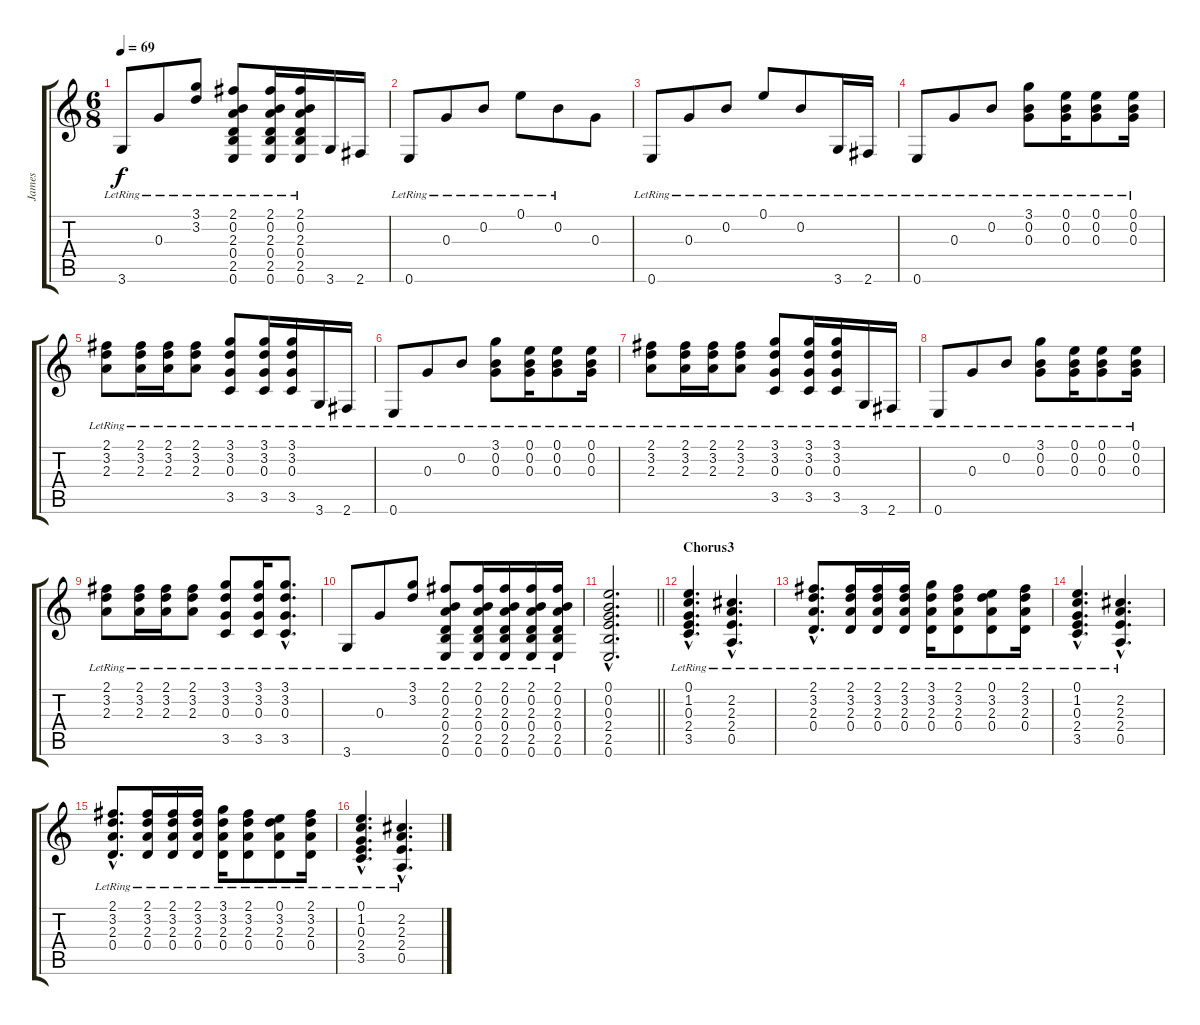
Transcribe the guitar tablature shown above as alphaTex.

\track ("James" "James") {instrument electricguitarclean}
\staff {score tabs}
\tuning (E4 B3 G3 D3 A2 E2) {hide}
\ts (6 8)
\tempo 69
\clef g2
\ks c
3.6{lr}.8{dy f} 0.3{lr}.8 (3.1{lr} 3.2{lr}).8 (2.1{lr} 0.2{lr} 2.3{lr} 0.4{lr} 2.5{lr} 0.6{lr}).8 (2.1{lr} 0.2{lr} 2.3{lr} 0.4{lr} 2.5{lr} 0.6{lr}).16 (2.1{lr} 0.2{lr} 2.3{lr} 0.4{lr} 2.5{lr} 0.6{lr}).16 3.6.16 2.6.16 |
0.6{lr}.8 0.3{lr}.8 0.2{lr}.8 0.1{lr}.8 0.2{lr}.8 0.3.8 |
0.6{lr}.8 0.3{lr}.8 0.2{lr}.8 0.1{lr}.8 0.2{lr}.8 3.6{lr}.16 2.6{lr}.16 |
0.6{lr}.8 0.3{lr}.8 0.2{lr}.8 (3.1{lr} 0.2{lr} 0.3{lr}).8 (0.1{lr} 0.2{lr} 0.3{lr}).16 (0.1{lr} 0.2{lr} 0.3{lr}).8 (0.1{lr} 0.2{lr} 0.3{lr}).16 |
(2.1{lr} 3.2{lr} 2.3{lr}).8 (2.1{lr} 3.2{lr} 2.3{lr}).16 (2.1{lr} 3.2{lr} 2.3{lr}).16 (2.1{lr} 3.2{lr} 2.3{lr}).8 (3.1{lr} 3.2{lr} 0.3{lr} 3.5{lr}).8 (3.1{lr} 3.2{lr} 0.3{lr} 3.5{lr}).16 (3.1{lr} 3.2{lr} 0.3{lr} 3.5{lr}).16 3.6{lr}.16 2.6{lr}.16 |
0.6{lr}.8 0.3{lr}.8 0.2{lr}.8 (3.1{lr} 0.2{lr} 0.3{lr}).8 (0.1{lr} 0.2{lr} 0.3{lr}).16 (0.1{lr} 0.2{lr} 0.3{lr}).8 (0.1{lr} 0.2{lr} 0.3{lr}).16 |
(2.1{lr} 3.2{lr} 2.3{lr}).8 (2.1{lr} 3.2{lr} 2.3{lr}).16 (2.1{lr} 3.2{lr} 2.3{lr}).16 (2.1{lr} 3.2{lr} 2.3{lr}).8 (3.1{lr} 3.2{lr} 0.3{lr} 3.5{lr}).8 (3.1{lr} 3.2{lr} 0.3{lr} 3.5{lr}).16 (3.1{lr} 3.2{lr} 0.3{lr} 3.5{lr}).16 3.6{lr}.16 2.6{lr}.16 |
0.6{lr}.8 0.3{lr}.8 0.2{lr}.8 (3.1{lr} 0.2{lr} 0.3{lr}).8 (0.1{lr} 0.2{lr} 0.3{lr}).16 (0.1{lr} 0.2{lr} 0.3{lr}).8 (0.1{lr} 0.2{lr} 0.3{lr}).16 |
(2.1{lr} 3.2{lr} 2.3{lr}).8 (2.1{lr} 3.2{lr} 2.3{lr}).16 (2.1{lr} 3.2{lr} 2.3{lr}).16 (2.1{lr} 3.2{lr} 2.3{lr}).8 (3.1{lr} 3.2{lr} 0.3{lr} 3.5{lr}).8 (3.1{lr} 3.2{lr} 0.3{lr} 3.5{lr}).16 (3.1{hac lr} 3.2{hac lr} 0.3{hac lr} 3.5{hac lr}).8{d} |
3.6{lr}.8 0.3{lr}.8 (3.1{lr} 3.2{lr}).8 (2.1{lr} 0.2{lr} 2.3{lr} 0.4{lr} 2.5{lr} 0.6{lr}).8 (2.1{lr} 0.2{lr} 2.3{lr} 0.4{lr} 2.5{lr} 0.6{lr}).16 (2.1{lr} 0.2{lr} 2.3{lr} 0.4{lr} 2.5{lr} 0.6{lr}).16 (2.1{lr} 0.2{lr} 2.3{lr} 0.4{lr} 2.5{lr} 0.6{lr}).16 (2.1{lr} 0.2{lr} 2.3{lr} 0.4{lr} 2.5{lr} 0.6{lr}).16 |
\barLineRight lightlight
(0.1{hac} 0.2{hac} 0.3{hac} 2.4{hac} 2.5{hac} 0.6{hac}).2{d} |
\section ("" "Chorus3")
(0.1{hac lr} 1.2{hac lr} 0.3{hac lr} 2.4{hac lr} 3.5{hac lr}).4{d} (2.2{hac lr} 2.3{hac lr} 2.4{hac lr} 0.5{hac lr}).4{d} |
(2.1{hac lr} 3.2{hac lr} 2.3{hac lr} 0.4{hac lr}).8{d} (2.1{lr} 3.2{lr} 2.3{lr} 0.4{lr}).16 (2.1{lr} 3.2{lr} 2.3{lr} 0.4{lr}).16 (2.1{lr} 3.2{lr} 2.3{lr} 0.4{lr}).16 (3.1{lr} 3.2{lr} 2.3{lr} 0.4{lr}).16 (2.1{lr} 3.2{lr} 2.3{lr} 0.4{lr}).8 (0.1{lr} 3.2{lr} 2.3{lr} 0.4{lr}).8 (2.1{lr} 3.2{lr} 2.3{lr} 0.4{lr}).16 |
(0.1{hac lr} 1.2{hac lr} 0.3{hac lr} 2.4{hac lr} 3.5{hac lr}).4{d} (2.2{hac lr} 2.3{hac lr} 2.4{hac lr} 0.5{hac lr}).4{d} |
(2.1{hac lr} 3.2{hac lr} 2.3{hac lr} 0.4{hac lr}).8{d} (2.1{lr} 3.2{lr} 2.3{lr} 0.4{lr}).16 (2.1{lr} 3.2{lr} 2.3{lr} 0.4{lr}).16 (2.1{lr} 3.2{lr} 2.3{lr} 0.4{lr}).16 (3.1{lr} 3.2{lr} 2.3{lr} 0.4{lr}).16 (2.1{lr} 3.2{lr} 2.3{lr} 0.4{lr}).8 (0.1{lr} 3.2{lr} 2.3{lr} 0.4{lr}).8 (2.1{lr} 3.2{lr} 2.3{lr} 0.4{lr}).16 |
(0.1{hac lr} 1.2{hac lr} 0.3{hac lr} 2.4{hac lr} 3.5{hac lr}).4{d} (2.2{hac lr} 2.3{hac lr} 2.4{hac lr} 0.5{hac lr}).4{d}
